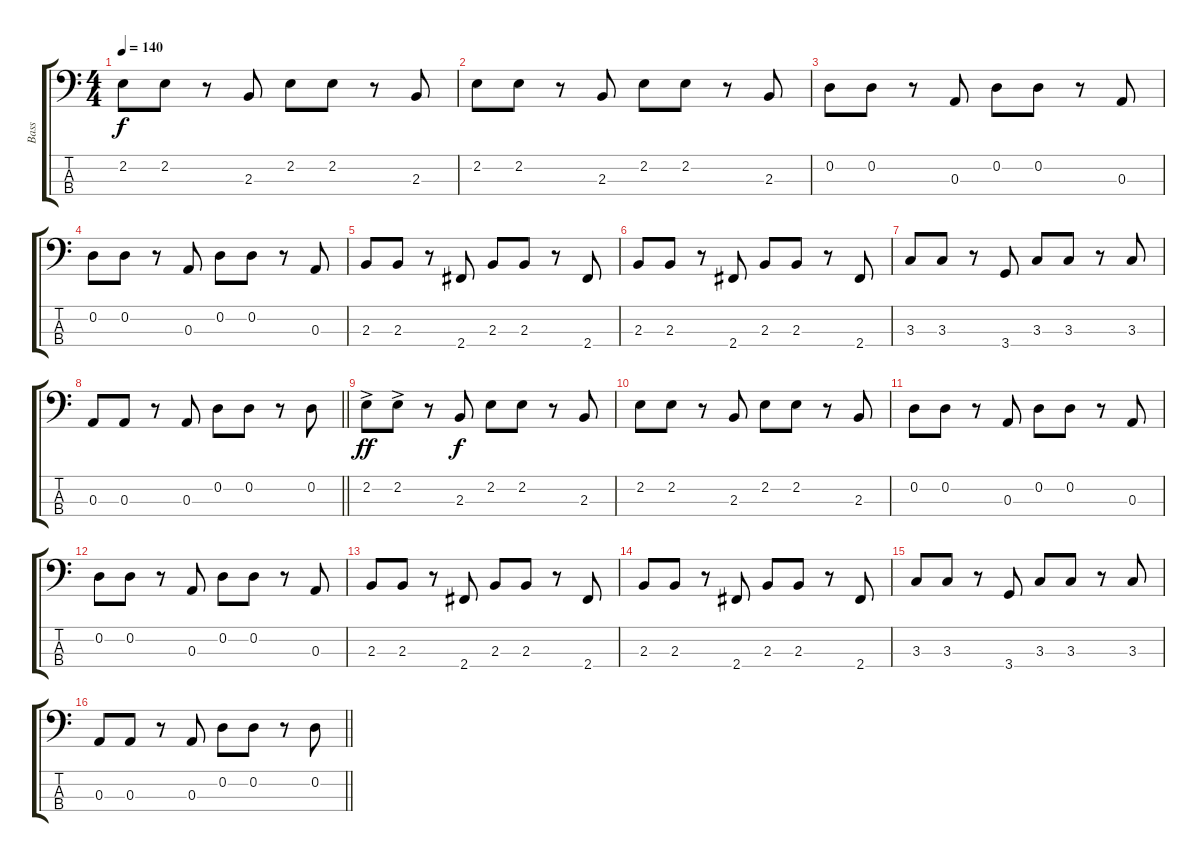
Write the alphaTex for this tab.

\track ("Bass" "Bass") {instrument electricbassfinger}
\staff {score tabs}
\tuning (G2 D2 A1 E1) {hide}
\ts (4 4)
\tempo 140
\clef f4
\ks c
2.2.8{dy f} 2.2.8 r.8 2.3.8 2.2.8 2.2.8 r.8 2.3.8 |
2.2.8 2.2.8 r.8 2.3.8 2.2.8 2.2.8 r.8 2.3.8 |
0.2.8 0.2.8 r.8 0.3.8 0.2.8 0.2.8 r.8 0.3.8 |
0.2.8 0.2.8 r.8 0.3.8 0.2.8 0.2.8 r.8 0.3.8 |
2.3.8 2.3.8 r.8 2.4.8 2.3.8 2.3.8 r.8 2.4.8 |
2.3.8 2.3.8 r.8 2.4.8 2.3.8 2.3.8 r.8 2.4.8 |
3.3.8 3.3.8 r.8 3.4.8 3.3.8 3.3.8 r.8 3.3.8 |
\barLineRight lightlight
0.3.8 0.3.8 r.8 0.3.8 0.2.8 0.2.8 r.8 0.2.8 |
\section ("" "")
2.2{ac}.8{dy ff} 2.2{ac}.8 r.8 2.3.8{dy f} 2.2.8 2.2.8 r.8 2.3.8 |
2.2.8 2.2.8 r.8 2.3.8 2.2.8 2.2.8 r.8 2.3.8 |
0.2.8 0.2.8 r.8 0.3.8 0.2.8 0.2.8 r.8 0.3.8 |
0.2.8 0.2.8 r.8 0.3.8 0.2.8 0.2.8 r.8 0.3.8 |
2.3.8 2.3.8 r.8 2.4.8 2.3.8 2.3.8 r.8 2.4.8 |
2.3.8 2.3.8 r.8 2.4.8 2.3.8 2.3.8 r.8 2.4.8 |
3.3.8 3.3.8 r.8 3.4.8 3.3.8 3.3.8 r.8 3.3.8 |
\barLineRight lightlight
0.3.8 0.3.8 r.8 0.3.8 0.2.8 0.2.8 r.8 0.2.8
